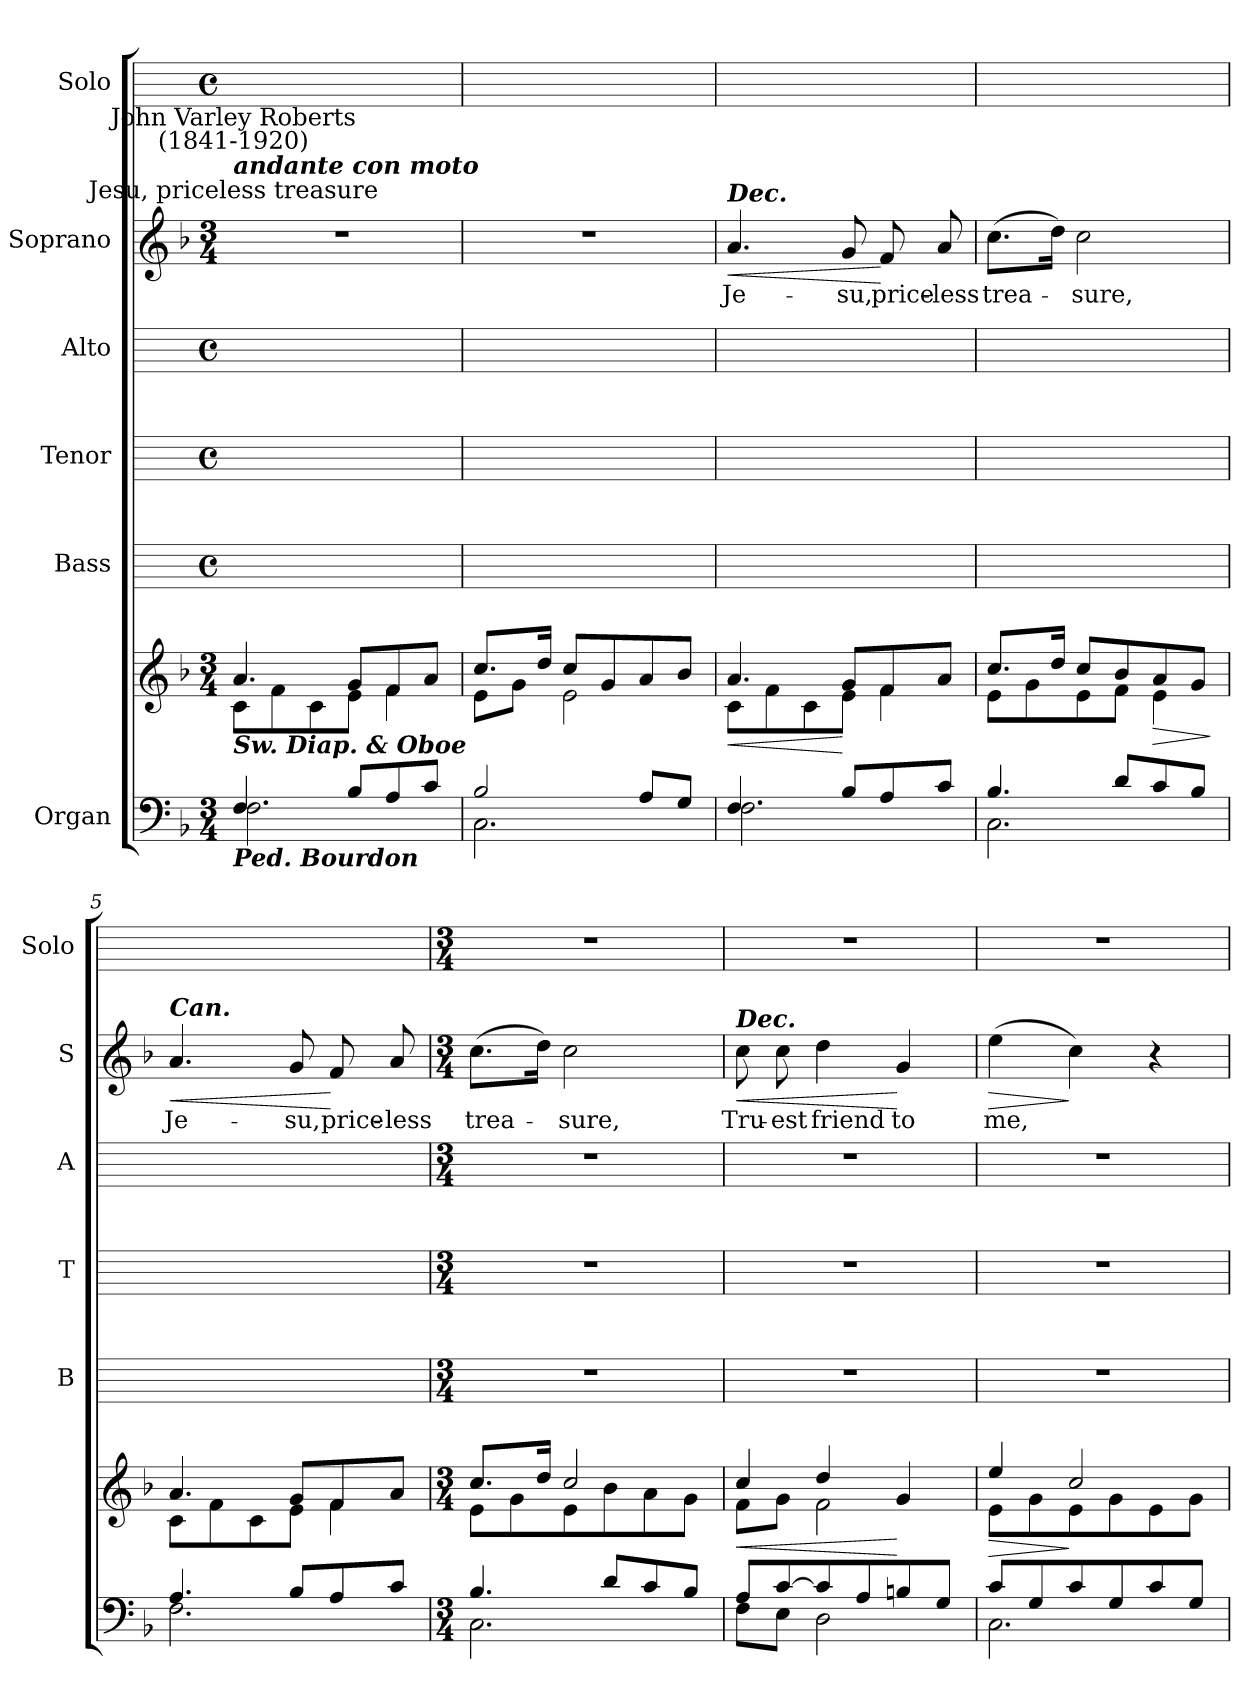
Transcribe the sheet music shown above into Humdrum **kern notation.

**kern	**kern	**dynam	**kern	**kern	**kern	**kern	**text	**dynam	**kern
*part6	*part6	*part6	*part5	*part4	*part3	*part2	*part2	*part2	*part1
*staff7	*staff6	*staff6/7	*staff5	*staff4	*staff3	*staff2	*staff2	*staff2	*staff1
*I"Organ	*	*	*I"Bass	*I"Tenor	*I"Alto	*I"Soprano	*	*	*I"Solo
*	*	*	*I'B	*I'T	*I'A	*I'S	*	*	*I'Solo
*clefF4	*clefG2	*	*	*	*	*clefG2	*	*	*
*k[b-]	*k[b-]	*	*	*	*	*k[b-]	*	*	*
*F:	*F:	*	*	*	*	*F:	*	*	*
*M3/4	*M3/4	*	*M4/4	*M4/4	*M4/4	*M3/4	*	*	*M4/4
*	*	*	*met(c)	*met(c)	*met(c)	*	*	*	*met(c)
=1	=1	=1	=1	=1	=1	=1	=1	=1	=1
*^	*^	*	*	*	*	*	*	*	*
!	!	!	!	!	!	!	!	!LO:TX:a:cj:t=Jesu, priceless treasure	!	!	!
!	!	!	!	!	!	!	!	!LO:TX:a:Bi:t=andante con moto	!	!	!
!	!	!	!	!	!	!	!	!LO:TX:a:cj:t=John Varley Roberts\n(1841-1920)	!	!	!
!LO:TX:a:Bi:t=Sw. Diap. & Oboe	!	!	!	!	!	!	!	!	!	!	!
!LO:TX:b:Bi:t=Ped. Bourdon	!	!	!	!	!	!	!	!	!	!	!
!	!	!	!	!	!	!	!	!LO:N:vis=1	!	!	!
4.F/	2.F\	4.a/	8c\L	.	2.r	2.r	2.r	2.r	.	.	2.r
.	.	.	8f\	.	.	.	.	.	.	.	.
.	.	.	8c\	.	.	.	.	.	.	.	.
8B-/L	.	8g/L	8e\J	.	.	.	.	.	.	.	.
8A/	.	8f/	4f\	.	.	.	.	.	.	.	.
8c/J	.	8a/J	.	.	.	.	.	.	.	.	.
=2	=2	=2	=2	=2	=2	=2	=2	=2	=2	=2	=2
!	!	!	!	!	!	!	!	!LO:N:vis=1	!	!	!
2B-/	2.C\	8.cc/L	8e\L	.	2.r	2.r	2.r	2.r	.	.	2.r
.	.	.	8g\J	.	.	.	.	.	.	.	.
.	.	16dd/J	.	.	.	.	.	.	.	.	.
.	.	8cc/L	2e\	.	.	.	.	.	.	.	.
.	.	8g/	.	.	.	.	.	.	.	.	.
8A/L	.	8a/	.	.	.	.	.	.	.	.	.
8G/J	.	8b-/J	.	.	.	.	.	.	.	.	.
=3	=3	=3	=3	=3	=3	=3	=3	=3	=3	=3	=3
!	!	!	!	!	!	!	!	!LO:TX:a:Bi:t=Dec.	!	!	!
!	!	!	!	!LO:HP:b	!	!	!	!	!LO:LY:b	!LO:HP:b	!
4.F/	2.F\	4.a/	8c\L	<	2.r	2.r	2.r	4.a	Je-	<	2.r
.	.	.	8f\	.	.	.	.	.	.	.	.
.	.	.	8c\	.	.	.	.	.	.	.	.
!	!	!	!	!	!	!	!	!	!LO:LY:b	!	!
8B-/L	.	8g/L	8e\J	[	.	.	.	8g	-su,	.	.
!	!	!	!	!	!	!	!	!	!LO:LY:b	!	!
8A/	.	8f/	4f\	.	.	.	.	8f	price-	[	.
!	!	!	!	!	!	!	!	!	!LO:LY:b	!	!
8c/J	.	8a/J	.	.	.	.	.	8a	-less	.	.
=4	=4	=4	=4	=4	=4	=4	=4	=4	=4	=4	=4
!	!	!	!	!	!	!	!	!	!LO:LY:b	!	!
4.B-/	2.C\	8.cc/L	8e\L	.	2.r	2.r	2.r	(>8.ccL	trea-	.	2.r
.	.	.	8g\	.	.	.	.	.	.	.	.
.	.	16dd/J	.	.	.	.	.	16ddJ)	.	.	.
!	!	!	!	!	!	!	!	!	!LO:LY:b	!	!
.	.	8cc/L	8e\	.	.	.	.	2cc	-sure,	.	.
8d/L	.	8b-/	8f\J	.	.	.	.	.	.	.	.
!	!	!	!	!LO:HP:b	!	!	!	!	!	!	!
8c/	.	8a/	4e\	>	.	.	.	.	.	.	.
8B-/J	.	8g/J	.	.	.	.	.	.	.	.	.
*v	*v	*	*	*	*	*	*	*	*	*	*
*	*v	*v	*	*	*	*	*	*	*	*
.	.	]	.	.	.	.	.	.	.
=5	=5	=5	=5	=5	=5	=5	=5	=5	=5
*^	*^	*	*	*	*	*	*	*	*
!	!	!	!	!	!	!	!	!LO:TX:a:Bi:t=Can.	!	!	!
!	!	!	!	!	!	!	!	!	!LO:LY:b	!LO:HP:b	!
4.A/	2.F\	4.a/	8c\L	.	2.r	2.r	2.r	4.a	Je-	<	2.r
.	.	.	8f\	.	.	.	.	.	.	.	.
.	.	.	8c\	.	.	.	.	.	.	.	.
!	!	!	!	!	!	!	!	!	!LO:LY:b	!	!
8B-/L	.	8g/L	8e\J	.	.	.	.	8g	-su,	.	.
!	!	!	!	!	!	!	!	!	!LO:LY:b	!	!
8A/	.	8f/	4f\	.	.	.	.	8f	price-	[	.
!	!	!	!	!	!	!	!	!	!LO:LY:b	!	!
8c/J	.	8a/J	.	.	.	.	.	8a	-less	.	.
!!LO:LB:g=z
=6	=6	=6	=6	=6	=6	=6	=6	=6	=6	=6	=6
*M3/4	*	*M3/4	*	*	*M3/4	*M3/4	*M3/4	*M3/4	*	*	*M3/4
!	!	!	!	!	!	!	!	!	!LO:LY:b	!	!
4.B-/	2.C\	8.cc/L	8e\L	.	2.r	2.r	2.r	(>8.ccL	trea-	.	2.r
.	.	.	8g\	.	.	.	.	.	.	.	.
.	.	16dd/J	.	.	.	.	.	16ddJ)	.	.	.
!	!	!	!	!	!	!	!	!	!LO:LY:b	!	!
.	.	2cc/	8e\	.	.	.	.	2cc	-sure,	.	.
8d/L	.	.	8b-\	.	.	.	.	.	.	.	.
8c/	.	.	8a\	.	.	.	.	.	.	.	.
8B-/J	.	.	8g\J	.	.	.	.	.	.	.	.
=7	=7	=7	=7	=7	=7	=7	=7	=7	=7	=7	=7
!	!	!	!	!	!	!	!	!LO:TX:a:Bi:t=Dec.	!	!	!
!	!	!	!	!LO:HP:b	!	!	!	!	!LO:LY:b	!LO:HP:b	!
8A/L	8F\L	4cc/	8f\L	<	2.r	2.r	2.r	8cc	Tru-	<	2.r
!	!	!	!	!	!	!	!	!	!LO:LY:b	!	!
[8c/	8E\J	.	8g\J	.	.	.	.	8cc	-est	.	.
!	!	!	!	!	!	!	!	!	!LO:LY:b	!	!
8c/]	2D\	4dd/	2f\	.	.	.	.	4dd	friend	.	.
8A/	.	.	.	.	.	.	.	.	.	.	.
!	!	!	!	!	!	!	!	!	!LO:LY:b	!	!
8Bn/	.	4g/	.	[	.	.	.	4g	to	[	.
8G/J	.	.	.	.	.	.	.	.	.	.	.
=8	=8	=8	=8	=8	=8	=8	=8	=8	=8	=8	=8
!	!	!	!	!LO:HP:b	!	!	!	!	!LO:LY:b	!LO:HP:b	!
8c/L	2.C\	4ee/	8e\L	>	2.r	2.r	2.r	(>4ee	me,	>	2.r
8G/	.	.	8g\	.	.	.	.	.	.	.	.
8c/	.	2cc/	8e\	]	.	.	.	4cc)	.	]	.
8G/	.	.	8g\	.	.	.	.	.	.	.	.
8c/	.	.	8e\	.	.	.	.	4r	.	.	.
8G/J	.	.	8g\J	.	.	.	.	.	.	.	.
*v	*v	*	*	*	*	*	*	*	*	*	*
*	*v	*v	*	*	*	*	*	*	*	*
=	=	=	=	=	=	=	=	=	=
*-	*-	*-	*-	*-	*-	*-	*-	*-	*-
